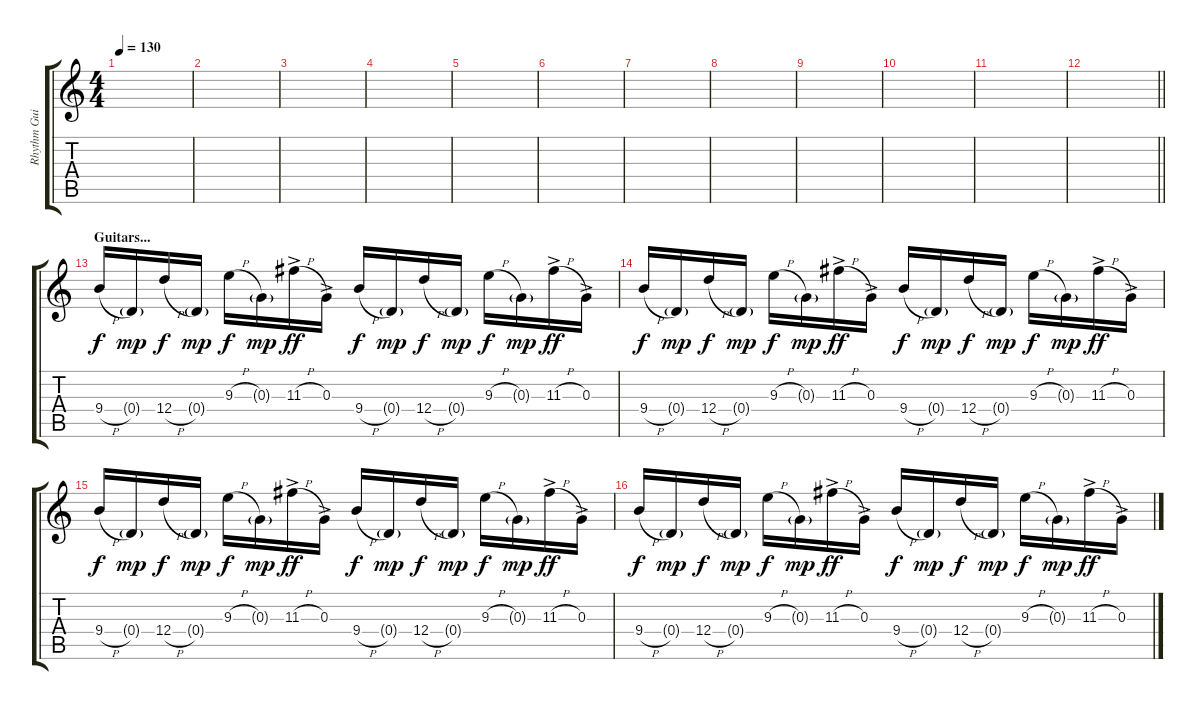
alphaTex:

\track ("Rhythm Guitar 2" "Rhythm Gui") {instrument overdrivenguitar}
\staff {score tabs}
\tuning (E4 B3 G3 D3 A2 E2) {hide}
\ts (4 4)
\tempo 130
\clef g2
\ks c
|
|
|
|
|
|
|
|
|
|
|
\barLineRight lightlight
|
\section ("" "Guitars...")
9.4{h}.16 0.4{g}.16{dy mp} 12.4{h}.16{dy f} 0.4{g}.16{dy mp} 9.3{h}.16{dy f} 0.3{g}.16{dy mp} 11.3{h ac}.16{dy ff} 0.3{ac}.16 9.4{h}.16{dy f} 0.4{g}.16{dy mp} 12.4{h}.16{dy f} 0.4{g}.16{dy mp} 9.3{h}.16{dy f} 0.3{g}.16{dy mp} 11.3{h ac}.16{dy ff} 0.3{ac}.16 |
9.4{h}.16{dy f} 0.4{g}.16{dy mp} 12.4{h}.16{dy f} 0.4{g}.16{dy mp} 9.3{h}.16{dy f} 0.3{g}.16{dy mp} 11.3{h ac}.16{dy ff} 0.3{ac}.16 9.4{h}.16{dy f} 0.4{g}.16{dy mp} 12.4{h}.16{dy f} 0.4{g}.16{dy mp} 9.3{h}.16{dy f} 0.3{g}.16{dy mp} 11.3{h ac}.16{dy ff} 0.3{ac}.16 |
9.4{h}.16{dy f} 0.4{g}.16{dy mp} 12.4{h}.16{dy f} 0.4{g}.16{dy mp} 9.3{h}.16{dy f} 0.3{g}.16{dy mp} 11.3{h ac}.16{dy ff} 0.3{ac}.16 9.4{h}.16{dy f} 0.4{g}.16{dy mp} 12.4{h}.16{dy f} 0.4{g}.16{dy mp} 9.3{h}.16{dy f} 0.3{g}.16{dy mp} 11.3{h ac}.16{dy ff} 0.3{ac}.16 |
9.4{h}.16{dy f} 0.4{g}.16{dy mp} 12.4{h}.16{dy f} 0.4{g}.16{dy mp} 9.3{h}.16{dy f} 0.3{g}.16{dy mp} 11.3{h ac}.16{dy ff} 0.3{ac}.16 9.4{h}.16{dy f} 0.4{g}.16{dy mp} 12.4{h}.16{dy f} 0.4{g}.16{dy mp} 9.3{h}.16{dy f} 0.3{g}.16{dy mp} 11.3{h ac}.16{dy ff} 0.3{ac}.16
